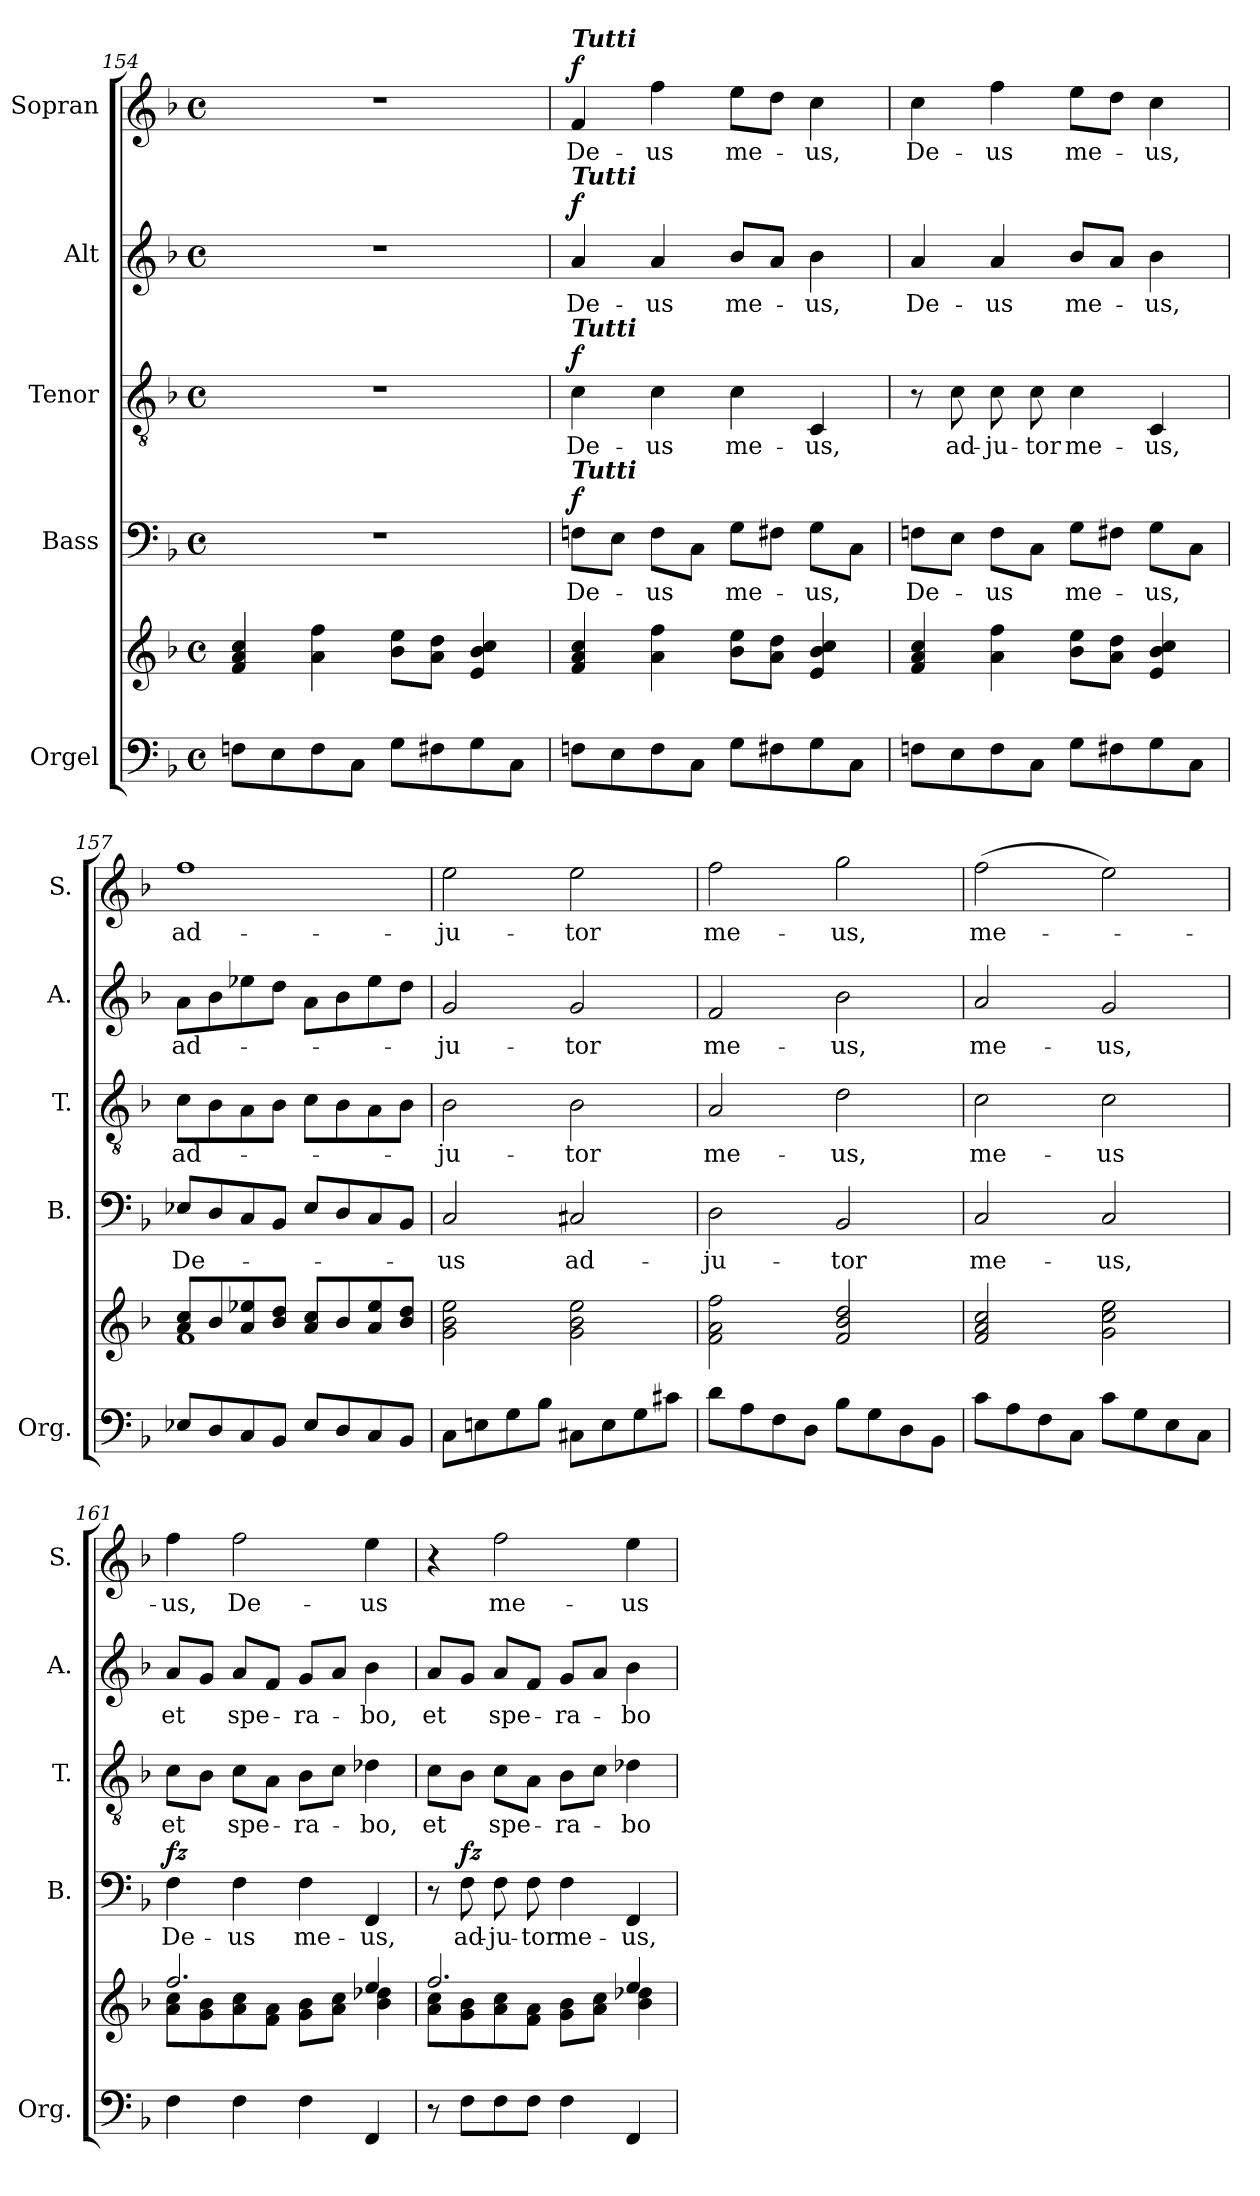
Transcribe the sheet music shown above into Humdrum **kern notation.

**kern	**kern	**kern	**text	**dynam	**kern	**text	**dynam	**kern	**text	**dynam	**kern	**text	**dynam
*part5	*part5	*part4	*part4	*part4	*part3	*part3	*part3	*part2	*part2	*part2	*part1	*part1	*part1
*staff6	*staff5	*staff4	*staff4	*staff4	*staff3	*staff3	*staff3	*staff2	*staff2	*staff2	*staff1	*staff1	*staff1
*I"Orgel	*	*I"Bass	*	*	*I"Tenor	*	*	*I"Alt	*	*	*I"Sopran	*	*
*I'Org.	*	*I'B.	*	*	*I'T.	*	*	*I'A.	*	*	*I'S.	*	*
!!LO:LB:g=z
*clefF4	*clefG2	*clefF4	*	*	*clefGv2	*	*	*clefG2	*	*	*clefG2	*	*
*k[b-]	*k[b-]	*k[b-]	*	*	*k[b-]	*	*	*k[b-]	*	*	*k[b-]	*	*
*F:	*F:	*F:	*	*	*F:	*	*	*F:	*	*	*F:	*	*
*M4/4	*M4/4	*M4/4	*	*	*M4/4	*	*	*M4/4	*	*	*M4/4	*	*
*met(c)	*met(c)	*met(c)	*	*	*met(c)	*	*	*met(c)	*	*	*met(c)	*	*
=154	=154	=154	=154	=154	=154	=154	=154	=154	=154	=154	=154	=154	=154
8Fn\L	4f/ 4a/ 4cc/	1r	.	.	1r	.	.	1r	.	.	1r	.	.
8E\	.	.	.	.	.	.	.	.	.	.	.	.	.
8F\	4a\ 4ff\	.	.	.	.	.	.	.	.	.	.	.	.
8C\J	.	.	.	.	.	.	.	.	.	.	.	.	.
8G\L	8b-\ 8ee\L	.	.	.	.	.	.	.	.	.	.	.	.
8F#X\	8a\ 8dd\J	.	.	.	.	.	.	.	.	.	.	.	.
8G\	4e/ 4b-/ 4cc/	.	.	.	.	.	.	.	.	.	.	.	.
8C\J	.	.	.	.	.	.	.	.	.	.	.	.	.
=155	=155	=155	=155	=155	=155	=155	=155	=155	=155	=155	=155	=155	=155
!	!	!	!	!	!	!	!	!	!	!	!LO:TX:a:Bi:t=Tutti	!	!
!	!	!	!	!	!	!	!	!LO:TX:a:Bi:t=Tutti	!	!	!	!	!
!	!	!	!	!	!LO:TX:a:Bi:t=Tutti	!	!	!	!	!	!	!	!
!	!	!LO:TX:a:Bi:t=Tutti	!	!	!	!	!	!	!	!	!	!	!
!	!	!	!LO:LY:b	!LO:DY:a	!	!LO:LY:b	!LO:DY:a	!	!LO:LY:b	!LO:DY:a	!	!LO:LY:b	!LO:DY:a
8Fn\L	4f/ 4a/ 4cc/	8Fn\L	De-	f	4c\	De-	f	4a/	De-	f	4f/	De-	f
8E\	.	8E\J	.	.	.	.	.	.	.	.	.	.	.
!	!	!	!LO:LY:b	!	!	!LO:LY:b	!	!	!LO:LY:b	!	!	!LO:LY:b	!
8F\	4a\ 4ff\	8F\L	-us	.	4c\	-us	.	4a/	-us	.	4ff\	-us	.
8C\J	.	8C\J	.	.	.	.	.	.	.	.	.	.	.
!	!	!	!LO:LY:b	!	!	!LO:LY:b	!	!	!LO:LY:b	!	!	!LO:LY:b	!
8G\L	8b-\ 8ee\L	8G\L	me-	.	4c\	me-	.	8b-/L	me-	.	8ee\L	me-	.
8F#X\	8a\ 8dd\J	8F#X\J	.	.	.	.	.	8a/J	.	.	8dd\J	.	.
!	!	!	!LO:LY:b	!	!	!LO:LY:b	!	!	!LO:LY:b	!	!	!LO:LY:b	!
8G\	4e/ 4b-/ 4cc/	8G\L	-us,	.	4C/	-us,	.	4b-\	-us,	.	4cc\	-us,	.
8C\J	.	8C\J	.	.	.	.	.	.	.	.	.	.	.
=156	=156	=156	=156	=156	=156	=156	=156	=156	=156	=156	=156	=156	=156
!	!	!	!LO:LY:b	!	!	!	!	!	!LO:LY:b	!	!	!LO:LY:b	!
8Fn\L	4f/ 4a/ 4cc/	8Fn\L	De-	.	8r	.	.	4a/	De-	.	4cc\	De-	.
!	!	!	!	!	!	!LO:LY:b	!	!	!	!	!	!	!
8E\	.	8E\J	.	.	8c\	ad-	.	.	.	.	.	.	.
!	!	!	!LO:LY:b	!	!	!LO:LY:b	!	!	!LO:LY:b	!	!	!LO:LY:b	!
8F\	4a\ 4ff\	8F\L	-us	.	8c\	-ju-	.	4a/	-us	.	4ff\	-us	.
!	!	!	!	!	!	!LO:LY:b	!	!	!	!	!	!	!
8C\J	.	8C\J	.	.	8c\	-tor	.	.	.	.	.	.	.
!	!	!	!LO:LY:b	!	!	!LO:LY:b	!	!	!LO:LY:b	!	!	!LO:LY:b	!
8G\L	8b-\ 8ee\L	8G\L	me-	.	4c\	me-	.	8b-/L	me-	.	8ee\L	me-	.
8F#X\	8a\ 8dd\J	8F#X\J	.	.	.	.	.	8a/J	.	.	8dd\J	.	.
!	!	!	!LO:LY:b	!	!	!LO:LY:b	!	!	!LO:LY:b	!	!	!LO:LY:b	!
8G\	4e/ 4b-/ 4cc/	8G\L	-us,	.	4C/	-us,	.	4b-\	-us,	.	4cc\	-us,	.
8C\J	.	8C\J	.	.	.	.	.	.	.	.	.	.	.
=157	=157	=157	=157	=157	=157	=157	=157	=157	=157	=157	=157	=157	=157
*	*^	*	*	*	*	*	*	*	*	*	*	*	*
!	!	!	!	!LO:LY:b	!	!	!LO:LY:b	!	!	!LO:LY:b	!	!	!LO:LY:b	!
8E-X/L	8a/ 8cc/L	1f	8E-X/L	De-	.	8c\L	ad-	.	8a\L	ad-	.	1ff	ad-	.
8D/	8b-/	.	8D/	.	.	8B-\	.	.	8b-\	.	.	.	.	.
8C/	8a/ 8ee-X/	.	8C/	.	.	8A\	.	.	8ee-X\	.	.	.	.	.
8BB-/J	8b-/ 8dd/J	.	8BB-/J	.	.	8B-\J	.	.	8dd\J	.	.	.	.	.
8E-/L	8a/ 8cc/L	.	8E-/L	.	.	8c\L	.	.	8a\L	.	.	.	.	.
8D/	8b-/	.	8D/	.	.	8B-\	.	.	8b-\	.	.	.	.	.
8C/	8a/ 8ee-/	.	8C/	.	.	8A\	.	.	8ee-\	.	.	.	.	.
8BB-/J	8b-/ 8dd/J	.	8BB-/J	.	.	8B-\J	.	.	8dd\J	.	.	.	.	.
*	*v	*v	*	*	*	*	*	*	*	*	*	*	*	*
!!LO:PB:g=z
=158	=158	=158	=158	=158	=158	=158	=158	=158	=158	=158	=158	=158	=158
!	!	!	!LO:LY:b	!	!	!LO:LY:b	!	!	!LO:LY:b	!	!	!LO:LY:b	!
8C\L	2g\ 2b-\ 2ee\	2C/	-us	.	2B-\	-ju-	.	2g/	-ju-	.	2ee\	-ju-	.
8En\	.	.	.	.	.	.	.	.	.	.	.	.	.
8G\	.	.	.	.	.	.	.	.	.	.	.	.	.
8B-\J	.	.	.	.	.	.	.	.	.	.	.	.	.
!	!	!	!LO:LY:b	!	!	!LO:LY:b	!	!	!LO:LY:b	!	!	!LO:LY:b	!
8C#X\L	2g\ 2b-\ 2ee\	2C#X/	ad-	.	2B-\	-tor	.	2g/	-tor	.	2ee\	-tor	.
8E\	.	.	.	.	.	.	.	.	.	.	.	.	.
8G\	.	.	.	.	.	.	.	.	.	.	.	.	.
8c#X\J	.	.	.	.	.	.	.	.	.	.	.	.	.
=159	=159	=159	=159	=159	=159	=159	=159	=159	=159	=159	=159	=159	=159
!	!	!	!LO:LY:b	!	!	!LO:LY:b	!	!	!LO:LY:b	!	!	!LO:LY:b	!
8d\L	2f\ 2a\ 2ff\	2D\	-ju-	.	2A/	me-	.	2f/	me-	.	2ff\	me-	.
8A\	.	.	.	.	.	.	.	.	.	.	.	.	.
8F\	.	.	.	.	.	.	.	.	.	.	.	.	.
8D\J	.	.	.	.	.	.	.	.	.	.	.	.	.
!	!	!	!LO:LY:b	!	!	!LO:LY:b	!	!	!LO:LY:b	!	!	!LO:LY:b	!
8B-\L	2f/ 2b-/ 2dd/	2BB-/	-tor	.	2d\	-us,	.	2b-\	-us,	.	2gg\	-us,	.
8G\	.	.	.	.	.	.	.	.	.	.	.	.	.
8D\	.	.	.	.	.	.	.	.	.	.	.	.	.
8BB-\J	.	.	.	.	.	.	.	.	.	.	.	.	.
=160	=160	=160	=160	=160	=160	=160	=160	=160	=160	=160	=160	=160	=160
!	!	!	!LO:LY:b	!	!	!LO:LY:b	!	!	!LO:LY:b	!	!	!LO:LY:b	!
8c\L	2f/ 2a/ 2cc/	2C/	me-	.	2c\	me-	.	2a/	me-	.	(>2ff\	me-	.
8A\	.	.	.	.	.	.	.	.	.	.	.	.	.
8F\	.	.	.	.	.	.	.	.	.	.	.	.	.
8C\J	.	.	.	.	.	.	.	.	.	.	.	.	.
!	!	!	!LO:LY:b	!	!	!LO:LY:b	!	!	!LO:LY:b	!	!	!	!
8c\L	2g\ 2cc\ 2ee\	2C/	-us,	.	2c\	-us	.	2g/	-us,	.	2ee\)	.	.
8G\	.	.	.	.	.	.	.	.	.	.	.	.	.
8E\	.	.	.	.	.	.	.	.	.	.	.	.	.
8C\J	.	.	.	.	.	.	.	.	.	.	.	.	.
=161	=161	=161	=161	=161	=161	=161	=161	=161	=161	=161	=161	=161	=161
*	*^	*	*	*	*	*	*	*	*	*	*	*	*
!	!	!	!	!LO:LY:b	!LO:DY:a	!	!LO:LY:b	!	!	!LO:LY:b	!	!	!LO:LY:b	!
4F\	2.ff/	8a\ 8cc\L	4F\	De-	fz	8c\L	et	.	8a/L	et	.	4ff\	-us,	.
.	.	8g\ 8b-\	.	.	.	8B-\J	.	.	8g/J	.	.	.	.	.
!	!	!	!	!LO:LY:b	!	!	!LO:LY:b	!	!	!LO:LY:b	!	!	!LO:LY:b	!
4F\	.	8a\ 8cc\	4F\	-us	.	8c\L	spe-	.	8a/L	spe-	.	2ff\	De-	.
.	.	8f\ 8a\J	.	.	.	8A\J	.	.	8f/J	.	.	.	.	.
!	!	!	!	!LO:LY:b	!	!	!LO:LY:b	!	!	!LO:LY:b	!	!	!	!
4F\	.	8g\ 8b-\L	4F\	me-	.	8B-\L	-ra-	.	8g/L	-ra-	.	.	.	.
.	.	8a\ 8cc\J	.	.	.	8c\J	.	.	8a/J	.	.	.	.	.
!	!	!	!	!LO:LY:b	!	!	!LO:LY:b	!	!	!LO:LY:b	!	!	!LO:LY:b	!
4FF/	4ee/	4b-\ 4dd-X\	4FF/	-us,	.	4d-X\	-bo,	.	4b-\	-bo,	.	4ee\	-us	.
=162	=162	=162	=162	=162	=162	=162	=162	=162	=162	=162	=162	=162	=162	=162
!	!	!	!	!	!	!	!LO:LY:b	!	!	!LO:LY:b	!	!	!	!
8r	2.ff/	8a\ 8cc\L	8r	.	.	8c\L	et	.	8a/L	et	.	4r	.	.
!	!	!	!	!LO:LY:b	!LO:DY:a	!	!	!	!	!	!	!	!	!
8F\L	.	8g\ 8b-\	8F\	ad-	fz	8B-\J	.	.	8g/J	.	.	.	.	.
!	!	!	!	!LO:LY:b	!	!	!LO:LY:b	!	!	!LO:LY:b	!	!	!LO:LY:b	!
8F\	.	8a\ 8cc\	8F\	-ju-	.	8c\L	spe-	.	8a/L	spe-	.	2ff\	me-	.
!	!	!	!	!LO:LY:b	!	!	!	!	!	!	!	!	!	!
8F\J	.	8f\ 8a\J	8F\	-tor	.	8A\J	.	.	8f/J	.	.	.	.	.
!	!	!	!	!LO:LY:b	!	!	!LO:LY:b	!	!	!LO:LY:b	!	!	!	!
4F\	.	8g\ 8b-\L	4F\	me-	.	8B-\L	-ra-	.	8g/L	-ra-	.	.	.	.
.	.	8a\ 8cc\J	.	.	.	8c\J	.	.	8a/J	.	.	.	.	.
!	!	!	!	!LO:LY:b	!	!	!LO:LY:b	!	!	!LO:LY:b	!	!	!LO:LY:b	!
4FF/	4ee/	4b-\ 4dd-X\	4FF/	-us,	.	4d-X\	-bo	.	4b-\	-bo	.	4ee\	-us	.
*	*v	*v	*	*	*	*	*	*	*	*	*	*	*	*
=	=	=	=	=	=	=	=	=	=	=	=	=	=
*-	*-	*-	*-	*-	*-	*-	*-	*-	*-	*-	*-	*-	*-
